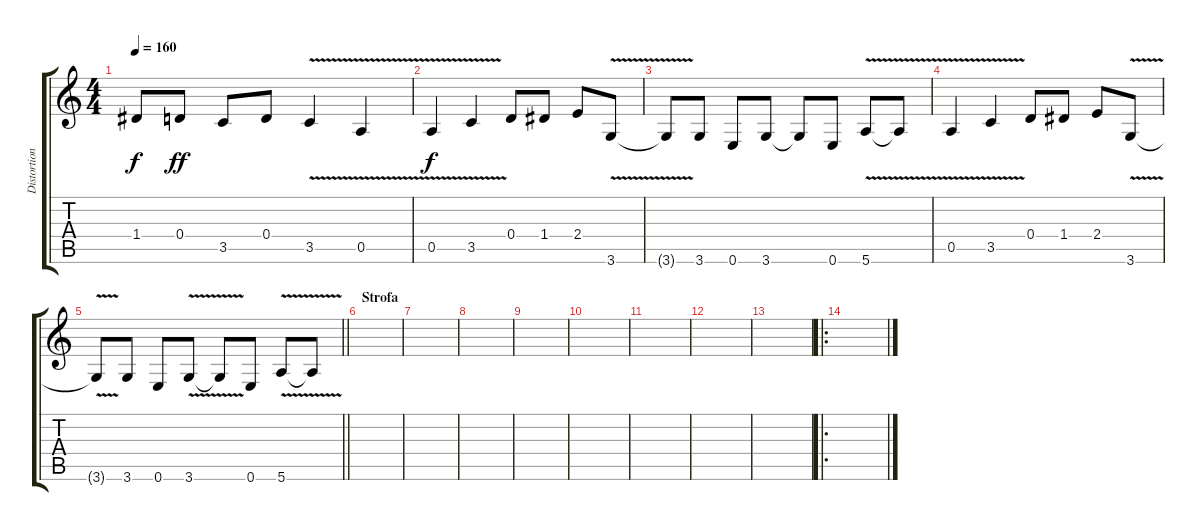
\track ("Distortion Guitar " "Distortion") {instrument distortionguitar}
\staff {score tabs}
\tuning (E4 B3 G3 D3 A2 E2) {hide}
\ts (4 4)
\tempo 160
\clef g2
\ks c
1.4{t}.8{dy f} 0.4.8{dy ff} 3.5.8 0.4.8 3.5{v}.4 0.5{v}.4 |
0.5{v}.4{dy f} 3.5{v}.4 0.4.8 1.4.8 2.4.8 3.6{v}.8 |
3.6{t}.8 3.6.8 0.6.8 3.6.8 3.6{t}.8 0.6.8 5.6{v}.8 5.6{t}.8 |
0.5{v}.4 3.5{v}.4 0.4.8 1.4.8 2.4.8 3.6{v}.8 |
\barLineRight lightlight
3.6{t}.8 3.6.8 0.6.8 3.6{v}.8 3.6{t}.8 0.6.8 5.6{v}.8 5.6{t}.8 |
\section ("" "Strofa")
|
|
|
|
|
|
|
|
\ro
